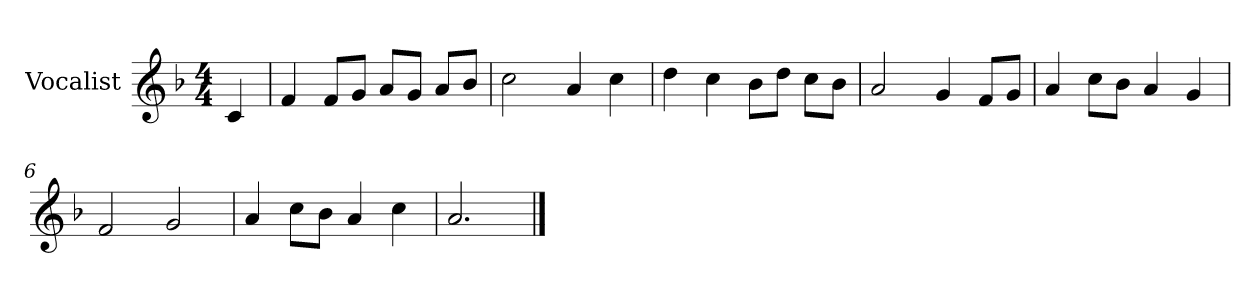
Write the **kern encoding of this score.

**kern
*part1
*staff1
*I"Vocalist
*k[b-]
*F:
*M4/4
=
4c
=1
4f
8fL
8gJ
8aL
8gJ
8aL
8b-J
=2
2cc
4a
4cc
=3
4dd
4cc
8b-L
8ddJ
8ccL
8b-J
=4
2a
4g
8fL
8gJ
=5
4a
8ccL
8b-J
4a
4g
=6
2f
2g
=7
4a
8ccL
8b-J
4a
4cc
=8
2.a
==
*-
